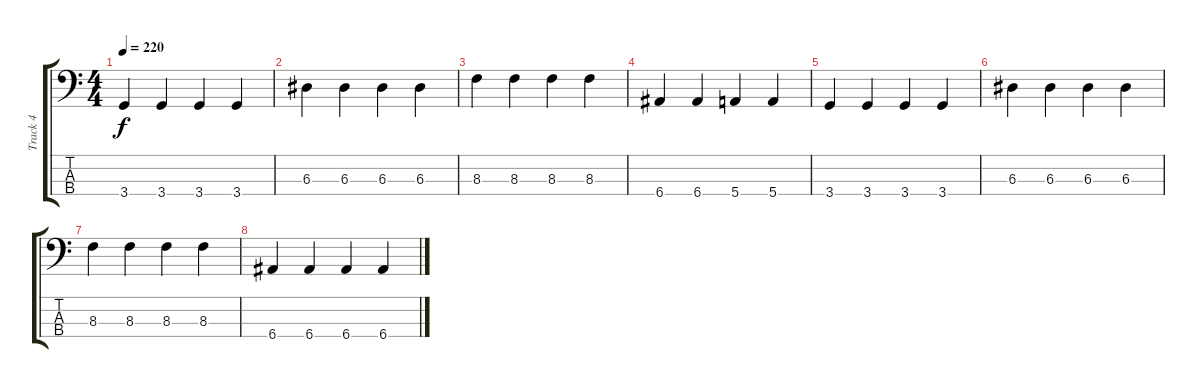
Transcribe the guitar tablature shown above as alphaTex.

\track ("Track 4" "Track 4") {instrument electricbassfinger}
\staff {score tabs}
\tuning (G2 D2 A1 E1) {hide}
\ts (4 4)
\tempo 220
\clef f4
\ks c
3.4.4{dy f} 3.4.4 3.4.4 3.4.4 |
6.3.4 6.3.4 6.3.4 6.3.4 |
8.3.4 8.3.4 8.3.4 8.3.4 |
6.4.4 6.4.4 5.4.4 5.4.4 |
3.4.4 3.4.4 3.4.4 3.4.4 |
6.3.4 6.3.4 6.3.4 6.3.4 |
8.3.4 8.3.4 8.3.4 8.3.4 |
6.4.4 6.4.4 6.4.4 6.4.4
